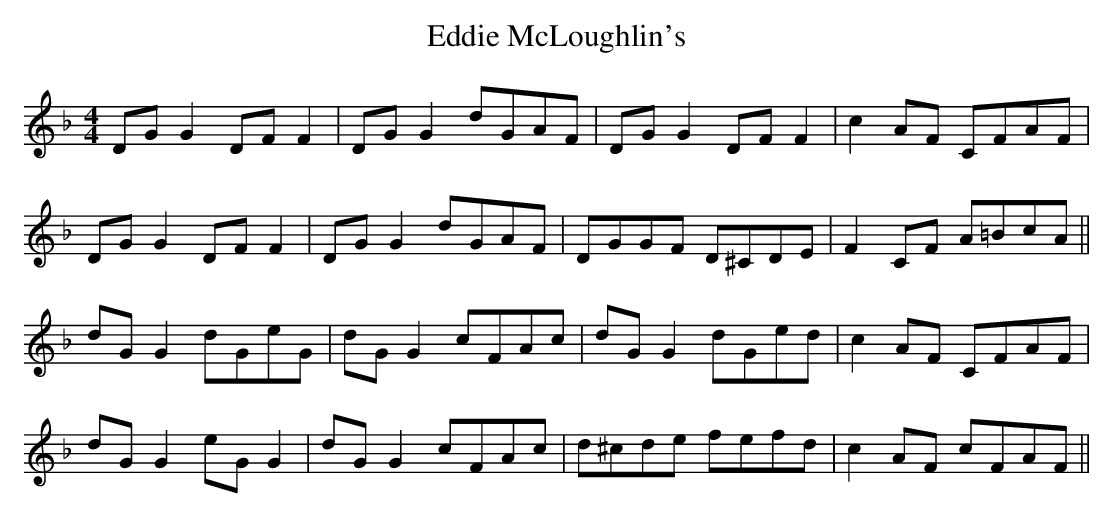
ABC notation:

X:1
T: Eddie McLoughlin's
M: 4/4
L: 1/8
K: Gdor
DGG2 DFF2 | DGG2 dGAF | DGG2 DFF2 | c2 AF CFAF |
DGG2 DFF2 | DGG2 dGAF | DGGF D^CDE | F2 CF A=BcA ||
dGG2 dGeG | dGG2 cFAc | dGG2 dGed | c2 AF CFAF |
dGG2 eGG2 | dGG2 cFAc | d^cde fefd | c2 AF cFAF ||
